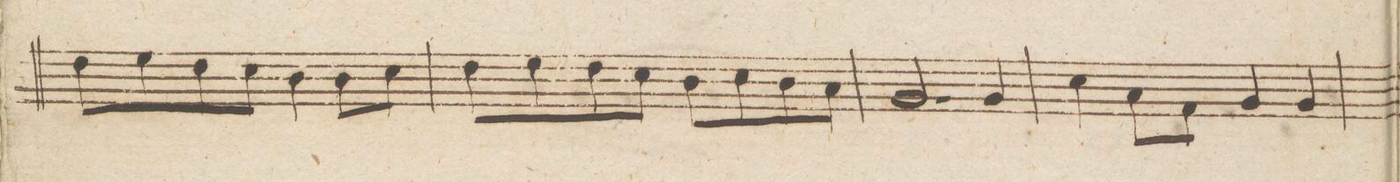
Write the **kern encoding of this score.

**kern	**dynam
*I"Viole.	*
*clefC3	*
*k[]	*
*met(c)	*
*M4/4	*
8e\L	.
8f\	.
8e\	.
8d\J	.
4c\	.
8c\L	.
8d\J	.
=87	=87
8e\L	.
8f\	.
8e\	.
8d\J	.
8c\L	.
8d\	.
8c\	.
8B\J	.
=88	=88
2.A/	.
4A/	.
=89	=89
4d\	.
8B\L	.
8G\J	.
4A/	.
4A/	.
=90	=90
*-	*-
